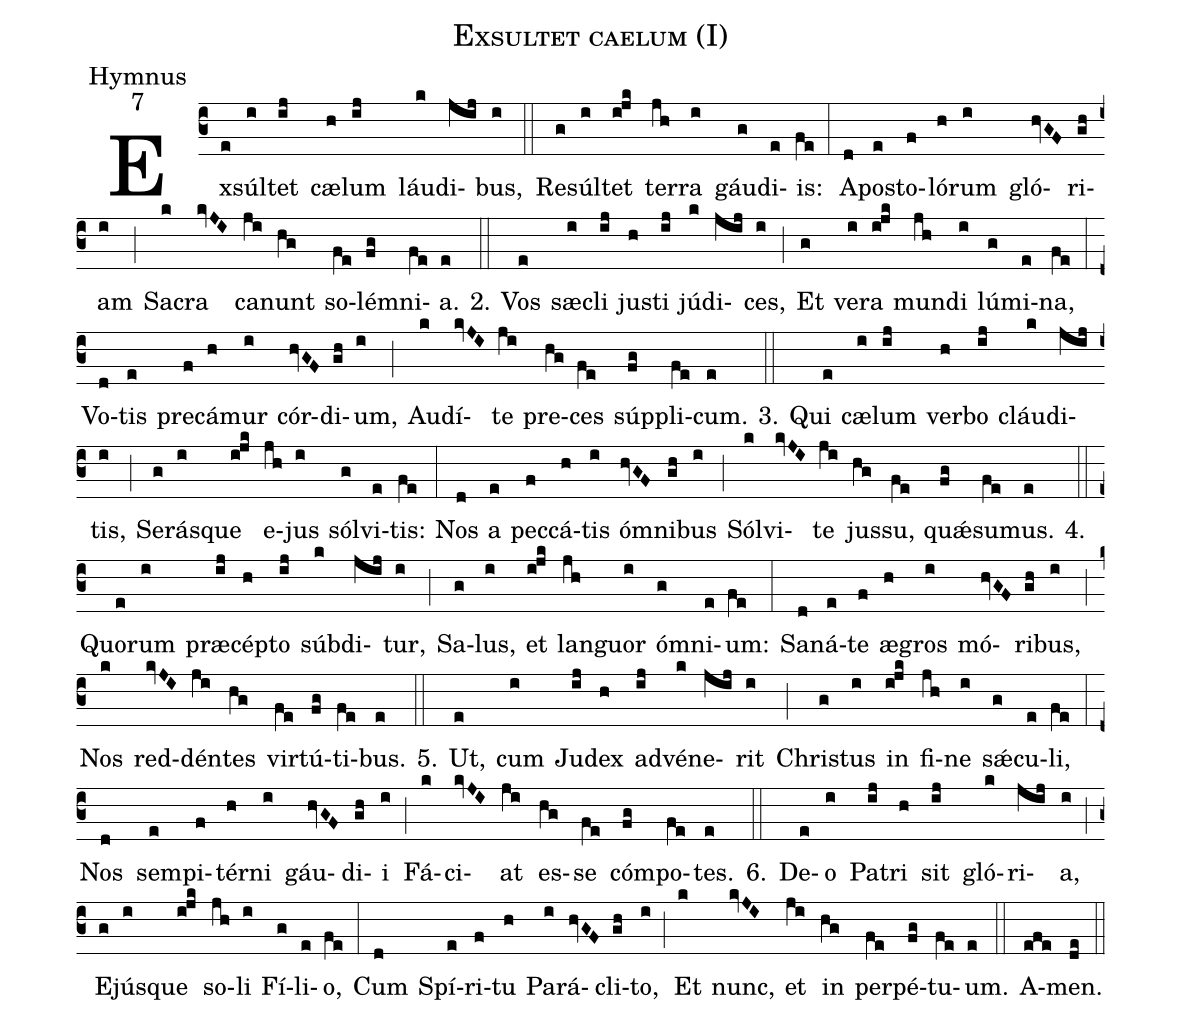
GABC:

name:Exsultet caelum (I);
office-part:Hymnus;
mode:7;
%%
(c3) Ex(e)súl(i)tet(ij) cæ(h)lum(ij) láu(k)di(jij)bus,(i) (::)
Re(g)súl(i)tet(i!jk) ter(jh)ra(i) gáu(g)di(e)is:(fe) (:)
A(d)po(e)sto(f)ló(h)rum(i) gló(hvGF)ri(gh)am(i) (;) Sa(k)cra(kvJI) ca(ji)nunt(hg) so(fe)lé(fg)mni(fe)a.(e) 2.(::) Vos(e) sæ(i)cli(ij) ju(h)sti(ij) jú(k)di(jij)ces,(i) (;) Et(g) ve(i)ra(i!jk) mun(jh)di(i) lú(g)mi(e)na,(fe) (:)
Vo(d)tis(e) pre(f)cá(h)mur(i) cór(hvGF)di(gh)um,(i) (;) Au(k)dí(kvJI)te(ji) pre(hg)ces(fe) súp(fg)pli(fe)cum.(e) 3.(::) Qui(e) cæ(i)lum(ij) ver(h)bo(ij) cláu(k)di(jij)tis,(i) (;) Se(g)rás(i)que(i!jk) e(jh)jus(i) sól(g)vi(e)tis:(fe) (:)
Nos(d) a(e) pec(f)cá(h)tis(i) ó(hvGF)mni(gh)bus(i) (;) Sól(k)vi(kvJI)te(ji) jus(hg)su,(fe) qu<sp>'ae</sp>(fg)su(fe)mus.(e) 4.(::) Quo(e)rum(i) præ(ij)cép(h)to(ij) súb(k)di(jij)tur,(i) (;) Sa(g)lus,(i) et(i!jk) lan(jh)guor(i) ó(g)mni(e)um:(fe) (:)
Sa(d)ná(e)te(f) æ(h)gros(i) mó(hvGF)ri(gh)bus,(i) (;) Nos(k) red(kvJI)dén(ji)tes(hg) vir(fe)tú(fg)ti(fe)bus.(e) 5.(::) Ut,(e) cum(i) Ju(ij)dex(h) ad(ij)vé(k)ne(jij)rit(i) (;) Chri(g)stus(i) in(i!jk) fi(jh)ne(i) s<sp>'ae</sp>(g)cu(e)li,(fe) (:)
Nos(d) sem(e)pi(f)tér(h)ni(i) gáu(hvGF)di(gh)i(i) (;) Fá(k)ci(kvJI)at(ji) es(hg)se(fe) cóm(fg)po(fe)tes.(e) 6.(::) De(e)o(i) Pa(ij)tri(h) sit(ij) gló(k)ri(jij)a,(i) (;) E(g)jús(i)que(i!jk) so(jh)li(i) Fí(g)li(e)o,(fe) (:)
Cum(d) Spí(e)ri(f)tu(h) Pa(i)rá(hvGF)cli(gh)to,(i) (;) Et(k) nunc,(kvJI) et(ji) in(hg) per(fe)pé(fg)tu(fe)um.(e) (::)
A(efe)men.(de) (::)
